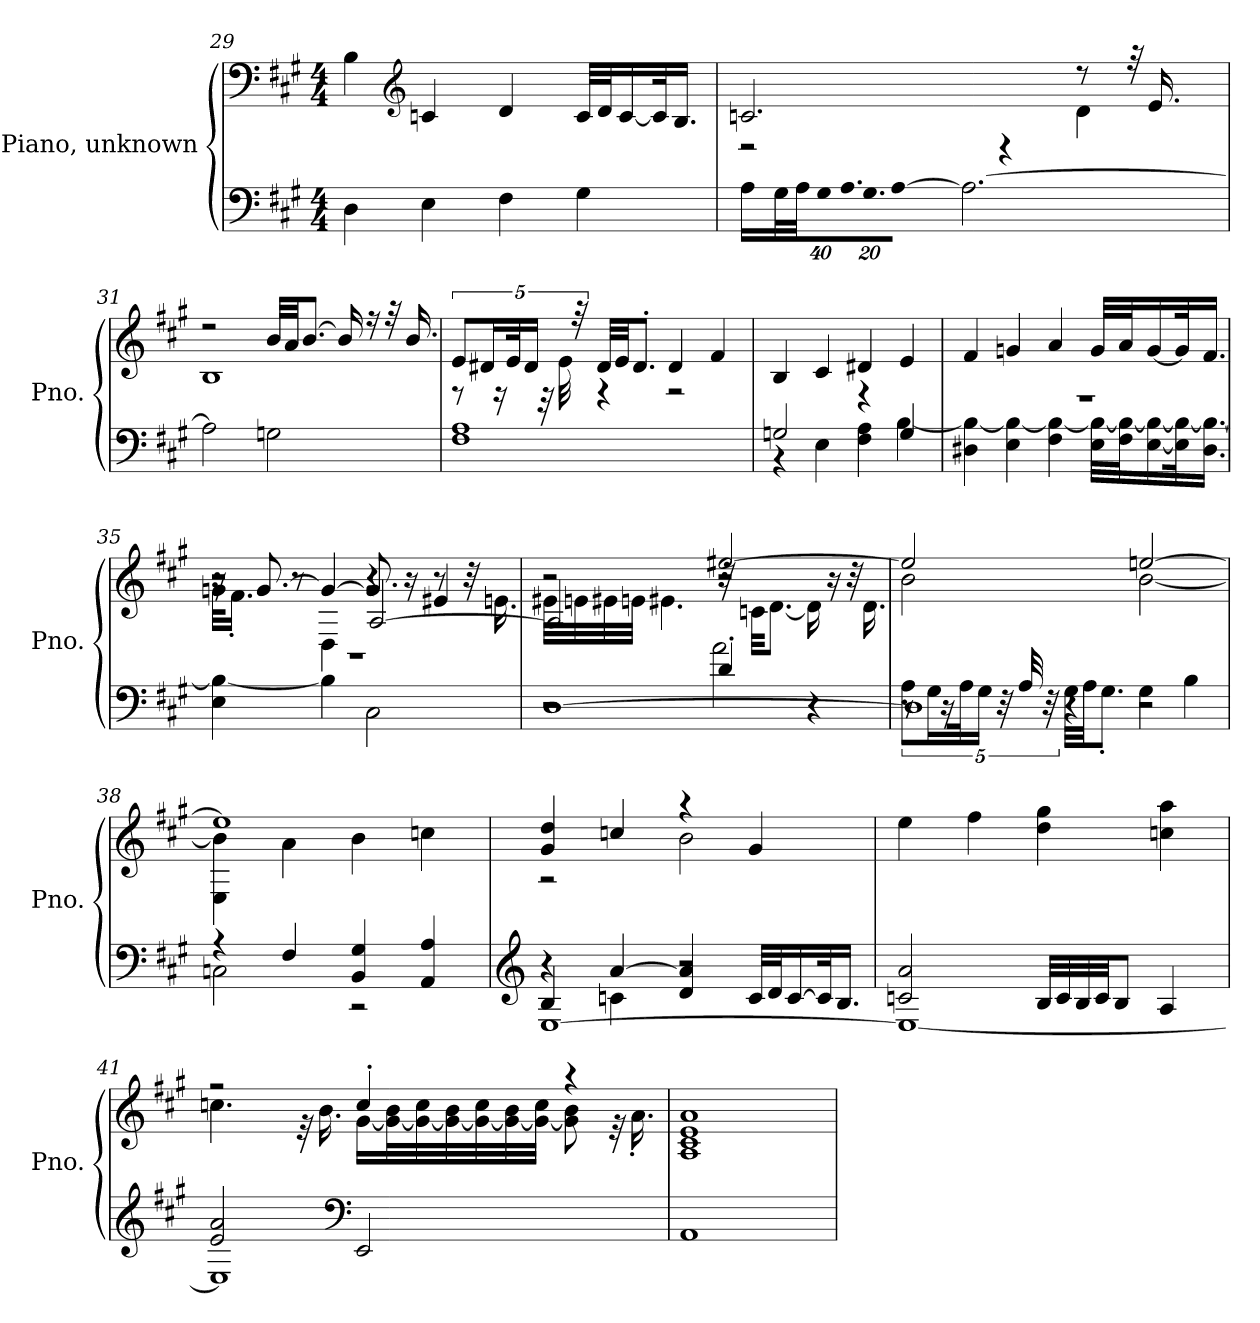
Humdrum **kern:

**kern	**kern
*part1	*part1
*staff2	*staff1
*I"Piano, unknown	*
*I'Pno.	*
*clefF4	*clefF4
*k[f#c#g#]	*k[f#c#g#]
*M4/4	*M4/4
=29	=29
4D\	4B\
*	*clefG2
4E\	4cn/
4F#\	4d/
4G#\	32c/LLL
.	32d/J
.	[16c/
.	32c/K]
.	16.B/JJ
!!LO:LB:g=z
=30	=30
*	*^
16A\LL	2.cn/	2r
32G#\L	.	.
32A\	.	.
*Xbrackettup	*	*
!LO:N:vis=32	!	!
640%23G#\	.	.
!LO:N:vis=64.	!	!
640%17A\L	.	.
!LO:N:vis=64.	!	!
640%17G#\J	.	.
!LO:N:vis=32	!	!
[640%23A\JJJ	.	.
2.A\_	.	.
.	.	4r
.	8r	4d\
.	32r	.
.	16.e/	.
=31	=31	=31
2A\]	2r	1B
2Gn\	32b/LLL	.
.	32a/JJ	.
.	[8.b/J	.
.	16b/]	.
.	16r	.
.	32r	.
.	16.b/	.
=32	=32	=32
1F# 1A	10e/L	8r
.	20d#X/L	.
.	.	16r
.	40e/K	.
.	20d#/JJ	.
.	.	32r
.	.	32e\
.	40r	.
.	32d#/LLL	4r
.	32e/JJ	.
.	8.d#'/J	.
.	4d#/	2r
.	4f#/	.
*	*v	*v
!!LO:LB:g=z
=33	=33
*^	*
2Gn/	4r	4B/
.	4E\	4c#/
4r	4F#\ 4A\	4d#X/
4G/	[4B\	4e/
=34	=34	=34
1r	4D#X\ 4B\_	4f#/
.	4E\ 4B\_	4gn/
.	4F#\ 4B\_	4a/
.	32E\ 32B\_LLL	32g/LLL
.	32F#\ 32B\_J	32a/J
.	[16E\ 16B\_	[16g/
.	32E\] 32B\_K	32g/K]
.	16.D#\ 16.B\_JJ	16.f#/JJ
=35	=35	=35
*	*	*^
*	*	*	*^
1r	4E\ 4B\_	16r	32gn\KLL	2r
.	.	.	16.f#'\JJ	.
.	.	[8.g/	.	.
.	.	.	8r	.
.	4B\]	4g/_	4D\	.
.	2C#\	8.g/]	4r	[2A/
.	.	16r	.	.
.	.	4e#X/	8r	.
.	.	.	32r	.
.	.	.	16.en\	.
!!LO:PB:g=z	!!	!!
=36	=36	=36	=36	=36
*	*^	*	*	*
2r	2r	[1D	2r	32e#X\LLL	2A/]
.	.	.	.	32en\	.
.	.	.	.	32e#X\	.
.	.	.	.	32en\JJJ	.
.	.	.	.	4.e#X\	.
4d'/	2a\	.	[2ee#X/	32r	2r
.	.	.	.	32cn\KKL	.
.	.	.	.	[8.d\J	.
4r	.	.	.	16d\]	.
.	.	.	.	16r	.
.	.	.	.	32r	.
.	.	.	.	16.d\	.
*	*	*	*v	*v	*v
=37	=37	=37	=37
*	*brackettup	*	*
*	*	*	*^
8r	10A\L	1D]	2ee#/]	2b\
.	20G#\L	.	.	.
16r	.	.	.	.
.	40A\K	.	.	.
.	20G#\JJ	.	.	.
32r	.	.	.	.
32A/	.	.	.	.
.	40r	.	.	.
4r	32G#\LLL	.	.	.
.	32A\JJ	.	.	.
.	8.G#'\J	.	.	.
2r	4G#\	.	[2een/	[2b\
.	4B\	.	.	.
*	*v	*v	*	*
=38	=38	=38	=38
4r	2Cn\	1ee]	4E\ 4b\]
4F#/	.	.	4a\
4BB/ 4G#/	2r	.	4b\
4AA/ 4A/	.	.	4ccn\
*v	*v	*	*
!!LO:LB:g=z	!!
=39	=39	=39
*clefG2	*	*
*^	*	*
*	*^	*	*
4B/	4r	[1E	4g#/ 4dd/	2r
[4a/	4cn\	.	4ccn/	.
4d/ 4a/]	2r	.	4r	2b\
32c/LLL	.	.	4g#/	.
32d/J	.	.	.	.
[16c/	.	.	.	.
32c/K]	.	.	.	.
16.B/JJ	.	.	.	.
*	*v	*v	*	*
*	*	*v	*v
=40	=40	=40
2cn/ 2a/	1E_	4ee\
.	.	4ff#\
32B/LLL	.	4dd\ 4gg#\
32c/	.	.
32B/	.	.
32c/JJ	.	.
8B/J	.	.
4A/	.	4ccn\ 4aa\
=41	=41	=41
*	*	*^
2e/ 2a/	1E]	2r	4.ccn\
.	.	.	32r
.	.	.	16.b\
*clefF4	*	*	*
2EE/	.	4cc'/	[16g#\LL
.	.	.	32g#\_ 32b\L
.	.	.	32g#\_ 32cc\
.	.	.	32g#\_ 32b\
.	.	.	32g#\_ 32cc\
.	.	.	32g#\_ 32b\
.	.	.	32g#\_ 32cc\JJJ
.	.	4r	8g#\] 8b\
.	.	.	32r
.	.	.	16.a'\
*v	*v	*	*
*	*v	*v
!!LO:LB:g=z
=42	=42
1AA	1A 1c# 1e 1a
=	=
*-	*-
